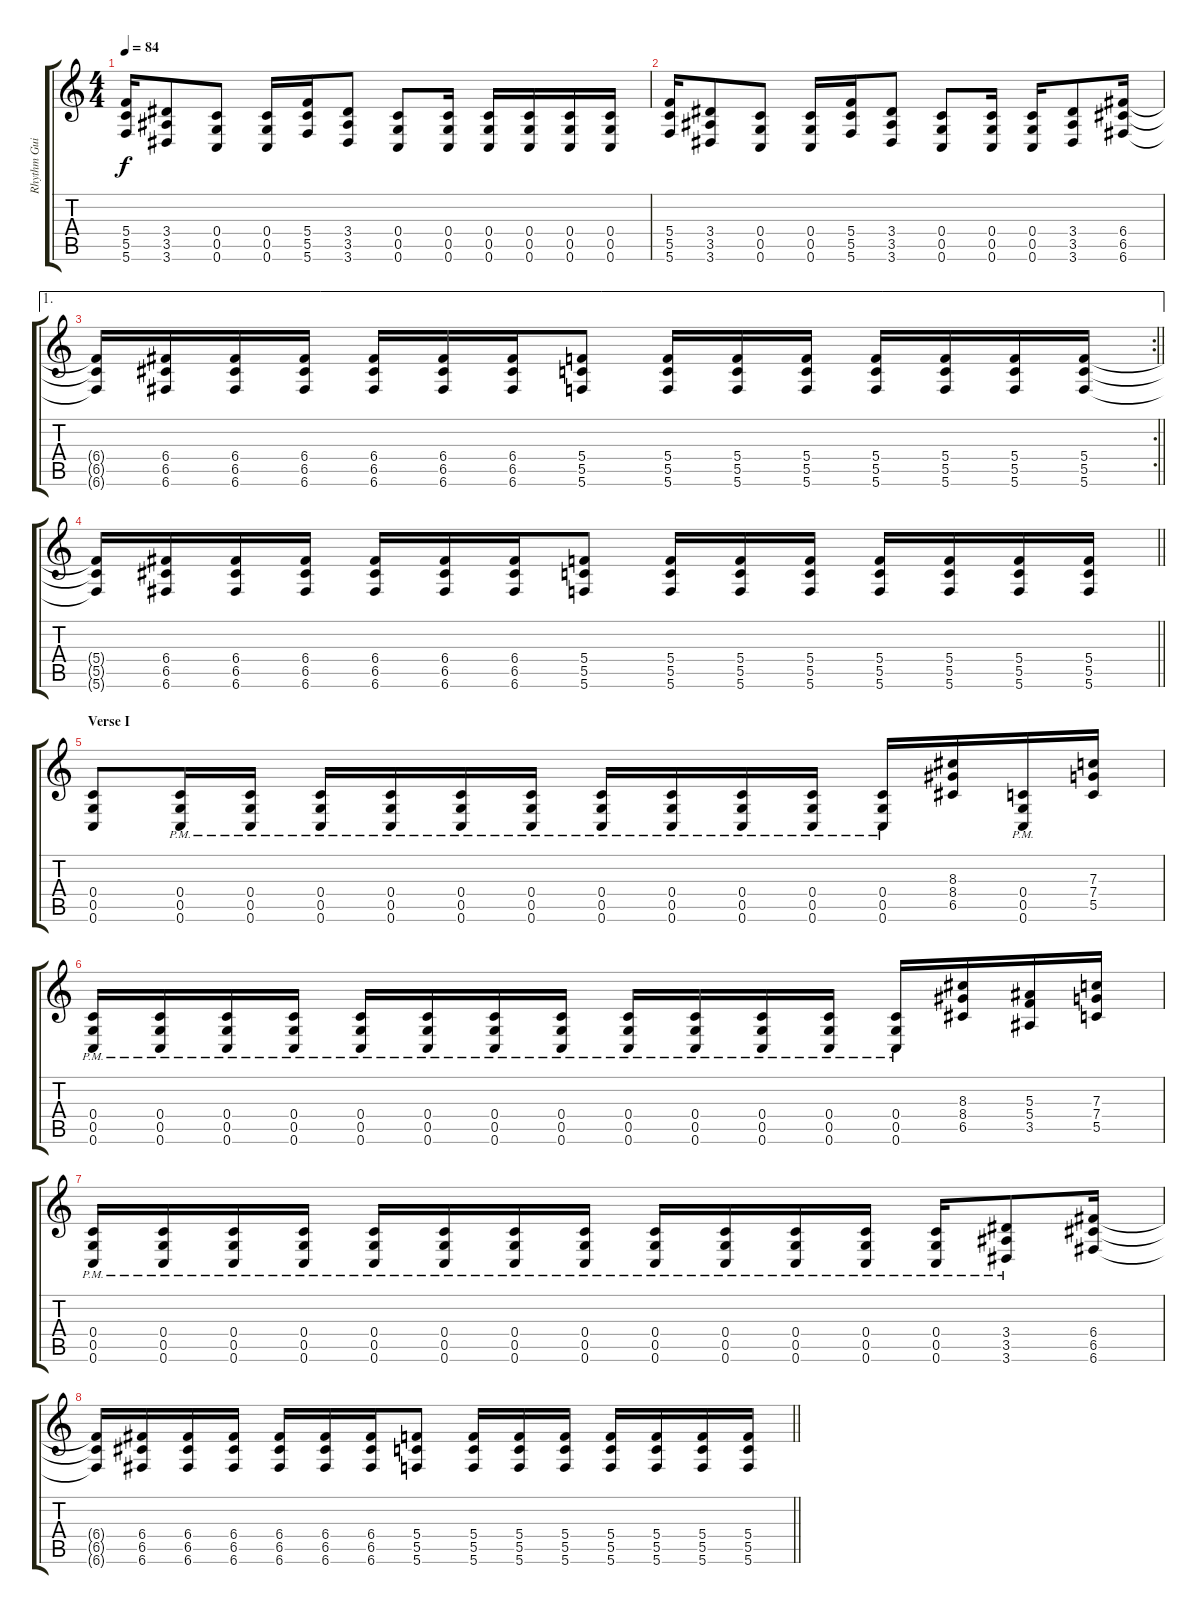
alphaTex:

\track ("Rhythm Guitar" "Rhythm Gui") {instrument distortionguitar}
\staff {score tabs}
\tuning (D4 A3 F3 C3 G2 C2) {hide}
\ts (4 4)
\tempo 84
\clef g2
\ks c
(5.4 5.5 5.6).16{dy f} (3.4 3.5 3.6).8 (0.4 0.5 0.6).8 (0.4 0.5 0.6).16 (5.4 5.5 5.6).16 (3.4 3.5 3.6).8 (0.4 0.5 0.6).8 (0.4 0.5 0.6).16 (0.4 0.5 0.6).16 (0.4 0.5 0.6).16 (0.4 0.5 0.6).16 (0.4 0.5 0.6).16 |
(5.4 5.5 5.6).16 (3.4 3.5 3.6).8 (0.4 0.5 0.6).8 (0.4 0.5 0.6).16 (5.4 5.5 5.6).16 (3.4 3.5 3.6).8 (0.4 0.5 0.6).8 (0.4 0.5 0.6).16 (0.4 0.5 0.6).16 (3.4 3.5 3.6).8 (6.4 6.5 6.6).16 |
\ae 1
\rc 2
\barLineRight lightlight
(6.4{t} 6.5{t} 6.6{t}).16 (6.4 6.5 6.6).16 (6.4 6.5 6.6).16 (6.4 6.5 6.6).16 (6.4 6.5 6.6).16 (6.4 6.5 6.6).16 (6.4 6.5 6.6).16 (5.4 5.5 5.6).8 (5.4 5.5 5.6).16 (5.4 5.5 5.6).16 (5.4 5.5 5.6).16 (5.4 5.5 5.6).16 (5.4 5.5 5.6).16 (5.4 5.5 5.6).16 (5.4 5.5 5.6).16 |
\barLineRight lightlight
(5.4{t} 5.5{t} 5.6{t}).16 (6.4 6.5 6.6).16 (6.4 6.5 6.6).16 (6.4 6.5 6.6).16 (6.4 6.5 6.6).16 (6.4 6.5 6.6).16 (6.4 6.5 6.6).16 (5.4 5.5 5.6).8 (5.4 5.5 5.6).16 (5.4 5.5 5.6).16 (5.4 5.5 5.6).16 (5.4 5.5 5.6).16 (5.4 5.5 5.6).16 (5.4 5.5 5.6).16 (5.4 5.5 5.6).16 |
\section ("" "Verse I")
(0.4 0.5 0.6).8 (0.4{pm} 0.5{pm} 0.6{pm}).16 (0.4{pm} 0.5{pm} 0.6{pm}).16 (0.4{pm} 0.5{pm} 0.6{pm}).16 (0.4{pm} 0.5{pm} 0.6{pm}).16 (0.4{pm} 0.5{pm} 0.6{pm}).16 (0.4{pm} 0.5{pm} 0.6{pm}).16 (0.4{pm} 0.5{pm} 0.6{pm}).16 (0.4{pm} 0.5{pm} 0.6{pm}).16 (0.4{pm} 0.5{pm} 0.6{pm}).16 (0.4{pm} 0.5{pm} 0.6{pm}).16 (0.4{pm} 0.5{pm} 0.6{pm}).16 (8.3 8.4 6.5).16 (0.4{pm} 0.5{pm} 0.6{pm}).16 (7.3 7.4 5.5).16 |
(0.4{pm} 0.5{pm} 0.6{pm}).16 (0.4{pm} 0.5{pm} 0.6{pm}).16 (0.4{pm} 0.5{pm} 0.6{pm}).16 (0.4{pm} 0.5{pm} 0.6{pm}).16 (0.4{pm} 0.5{pm} 0.6{pm}).16 (0.4{pm} 0.5{pm} 0.6{pm}).16 (0.4{pm} 0.5{pm} 0.6{pm}).16 (0.4{pm} 0.5{pm} 0.6{pm}).16 (0.4{pm} 0.5{pm} 0.6{pm}).16 (0.4{pm} 0.5{pm} 0.6{pm}).16 (0.4{pm} 0.5{pm} 0.6{pm}).16 (0.4{pm} 0.5{pm} 0.6{pm}).16 (0.4{pm} 0.5{pm} 0.6{pm}).16 (8.3 8.4 6.5).16 (5.3 5.4 3.5).16 (7.3 7.4 5.5).16 |
(0.4{pm} 0.5{pm} 0.6{pm}).16 (0.4{pm} 0.5{pm} 0.6{pm}).16 (0.4{pm} 0.5{pm} 0.6{pm}).16 (0.4{pm} 0.5{pm} 0.6{pm}).16 (0.4{pm} 0.5{pm} 0.6{pm}).16 (0.4{pm} 0.5{pm} 0.6{pm}).16 (0.4{pm} 0.5{pm} 0.6{pm}).16 (0.4{pm} 0.5{pm} 0.6{pm}).16 (0.4{pm} 0.5{pm} 0.6{pm}).16 (0.4{pm} 0.5{pm} 0.6{pm}).16 (0.4{pm} 0.5{pm} 0.6{pm}).16 (0.4{pm} 0.5{pm} 0.6{pm}).16 (0.4{pm} 0.5{pm} 0.6{pm}).16 (3.4{pm} 3.5{pm} 3.6{pm}).8 (6.4 6.5 6.6).16 |
\barLineRight lightlight
(6.4{t} 6.5{t} 6.6{t}).16 (6.4 6.5 6.6).16 (6.4 6.5 6.6).16 (6.4 6.5 6.6).16 (6.4 6.5 6.6).16 (6.4 6.5 6.6).16 (6.4 6.5 6.6).16 (5.4 5.5 5.6).8 (5.4 5.5 5.6).16 (5.4 5.5 5.6).16 (5.4 5.5 5.6).16 (5.4 5.5 5.6).16 (5.4 5.5 5.6).16 (5.4 5.5 5.6).16 (5.4 5.5 5.6).16
